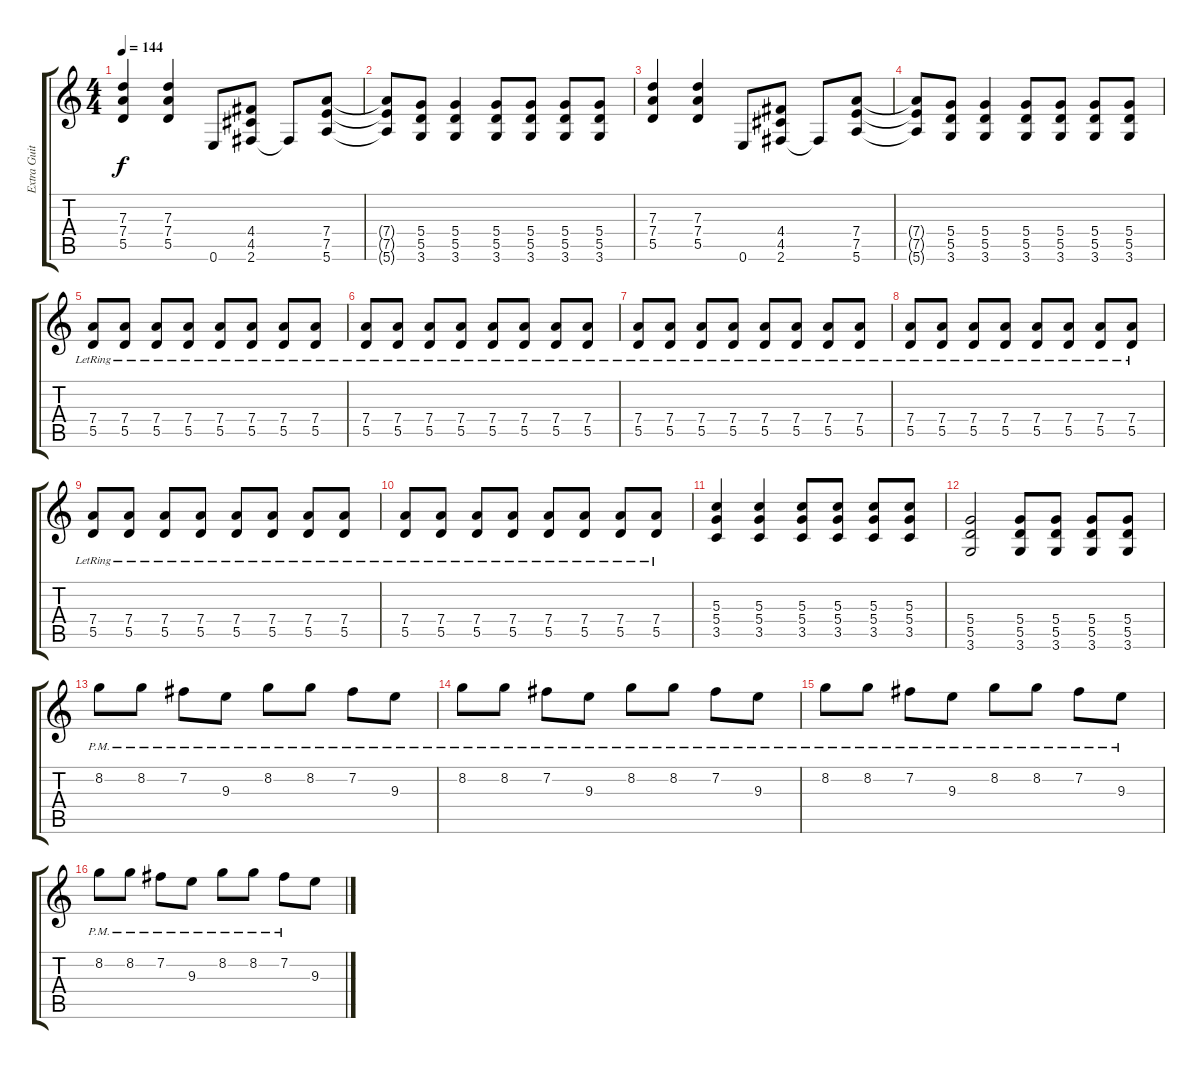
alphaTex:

\track ("Extra Guitar" "Extra Guit") {instrument distortionguitar}
\staff {score tabs}
\tuning (E4 B3 G3 D3 A2 E2) {hide}
\ts (4 4)
\tempo 144
\clef g2
\ks c
(7.3 7.4 5.5).4{dy f} (7.3 7.4 5.5).4 0.6.8 (4.4 4.5 2.6).8 2.6{t}.8 (7.4 7.5 5.6).8 |
(7.4{t} 7.5{t} 5.6{t}).8 (5.4 5.5 3.6).8 (5.4 5.5 3.6).4 (5.4 5.5 3.6).8 (5.4 5.5 3.6).8 (5.4 5.5 3.6).8 (5.4 5.5 3.6).8 |
(7.3 7.4 5.5).4 (7.3 7.4 5.5).4 0.6.8 (4.4 4.5 2.6).8 2.6{t}.8 (7.4 7.5 5.6).8 |
(7.4{t} 7.5{t} 5.6{t}).8 (5.4 5.5 3.6).8 (5.4 5.5 3.6).4 (5.4 5.5 3.6).8 (5.4 5.5 3.6).8 (5.4 5.5 3.6).8 (5.4 5.5 3.6).8 |
(7.4{lr} 5.5{lr}).8 (7.4{lr} 5.5{lr}).8 (7.4{lr} 5.5{lr}).8 (7.4{lr} 5.5{lr}).8 (7.4{lr} 5.5{lr}).8 (7.4{lr} 5.5{lr}).8 (7.4{lr} 5.5{lr}).8 (7.4{lr} 5.5{lr}).8 |
(7.4{lr} 5.5{lr}).8 (7.4{lr} 5.5{lr}).8 (7.4{lr} 5.5{lr}).8 (7.4{lr} 5.5{lr}).8 (7.4{lr} 5.5{lr}).8 (7.4{lr} 5.5{lr}).8 (7.4{lr} 5.5{lr}).8 (7.4{lr} 5.5{lr}).8 |
(7.4{lr} 5.5{lr}).8 (7.4{lr} 5.5{lr}).8 (7.4{lr} 5.5{lr}).8 (7.4{lr} 5.5{lr}).8 (7.4{lr} 5.5{lr}).8 (7.4{lr} 5.5{lr}).8 (7.4{lr} 5.5{lr}).8 (7.4{lr} 5.5{lr}).8 |
(7.4{lr} 5.5{lr}).8 (7.4{lr} 5.5{lr}).8 (7.4{lr} 5.5{lr}).8 (7.4{lr} 5.5{lr}).8 (7.4{lr} 5.5{lr}).8 (7.4{lr} 5.5{lr}).8 (7.4{lr} 5.5{lr}).8 (7.4{lr} 5.5{lr}).8 |
(7.4{lr} 5.5{lr}).8 (7.4{lr} 5.5{lr}).8 (7.4{lr} 5.5{lr}).8 (7.4{lr} 5.5{lr}).8 (7.4{lr} 5.5{lr}).8 (7.4{lr} 5.5{lr}).8 (7.4{lr} 5.5{lr}).8 (7.4{lr} 5.5{lr}).8 |
(7.4{lr} 5.5{lr}).8 (7.4{lr} 5.5{lr}).8 (7.4{lr} 5.5{lr}).8 (7.4{lr} 5.5{lr}).8 (7.4{lr} 5.5{lr}).8 (7.4{lr} 5.5{lr}).8 (7.4{lr} 5.5{lr}).8 (7.4{lr} 5.5{lr}).8 |
(5.3 5.4 3.5).4 (5.3 5.4 3.5).4 (5.3 5.4 3.5).8 (5.3 5.4 3.5).8 (5.3 5.4 3.5).8 (5.3 5.4 3.5).8 |
(5.4 5.5 3.6).2 (5.4 5.5 3.6).8 (5.4 5.5 3.6).8 (5.4 5.5 3.6).8 (5.4 5.5 3.6).8 |
8.2{pm}.8 8.2{pm}.8 7.2{pm}.8 9.3{pm}.8 8.2{pm}.8 8.2{pm}.8 7.2{pm}.8 9.3{pm}.8 |
8.2{pm}.8 8.2{pm}.8 7.2{pm}.8 9.3{pm}.8 8.2{pm}.8 8.2{pm}.8 7.2{pm}.8 9.3{pm}.8 |
8.2{pm}.8 8.2{pm}.8 7.2{pm}.8 9.3{pm}.8 8.2{pm}.8 8.2{pm}.8 7.2{pm}.8 9.3{pm}.8 |
8.2{pm}.8 8.2{pm}.8 7.2{pm}.8 9.3{pm}.8 8.2{pm}.8 8.2{pm}.8 7.2{pm}.8 9.3.8
